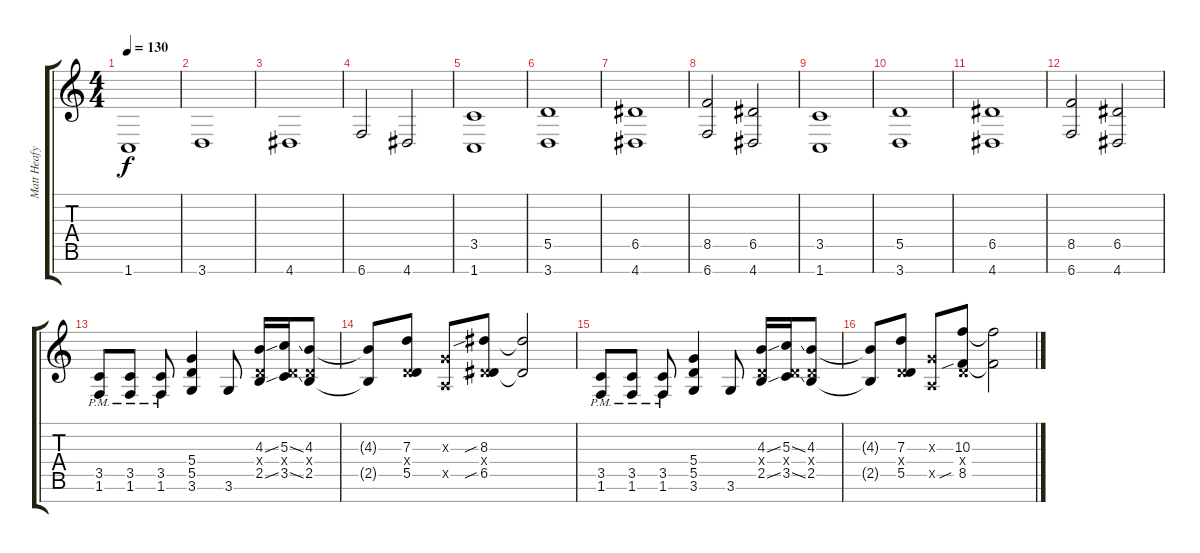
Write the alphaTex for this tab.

\track ("Matt Heafy Rythm" "Matt Heafy") {instrument distortionguitar}
\staff {score tabs}
\tuning (E4 B3 G3 D3 A2 E2 B1) {hide}
\ts (4 4)
\tempo 130
\clef g2
\ks c
1.7.1{dy f} |
3.7.1 |
4.7.1 |
6.7.2 4.7.2 |
(3.5 1.7).1 |
(5.5 3.7).1 |
(6.5 4.7).1 |
(8.5 6.7).2 (6.5 4.7).2 |
(3.5 1.7).1 |
(5.5 3.7).1 |
(6.5 4.7).1 |
(8.5 6.7).2 (6.5 4.7).2 |
(3.5{pm} 1.6{pm}).8 (3.5{pm} 1.6{pm}).8 (3.5{pm} 1.6{pm}).8 (5.4 5.5 3.6).4 3.6.8 (4.3{ss} 0.4{x} 2.5{ss}).16 (5.3{ss} 0.4{x} 3.5{ss}).16 (4.3 0.4{x} 2.5).8 |
(4.3{t} 2.5{t}).8 (7.3 0.4{x} 5.5).8 (0.3{x} 0.5{x}).8 (8.3{sib} 0.4{x} 6.5{sib}).8 (8.3{t} 6.5{t}).2 |
(3.5{pm} 1.6{pm}).8 (3.5{pm} 1.6{pm}).8 (3.5{pm} 1.6{pm}).8 (5.4 5.5 3.6).4 3.6.8 (4.3{ss} 0.4{x} 2.5{ss}).16 (5.3{ss} 0.4{x} 3.5{ss}).16 (4.3 0.4{x} 2.5).8 |
(4.3{t} 2.5{t}).8 (7.3 0.4{x} 5.5).8 (0.3{x} 0.5{x}).8 (10.3 0.4{x} 8.5{sib}).8 (10.3{t} 8.5{t}).2
